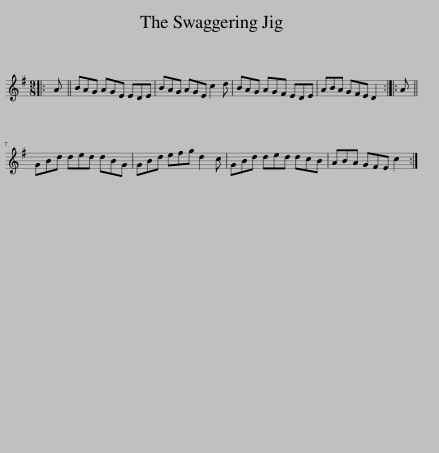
X:1
L:1/8
M:9/8
I:linebreak $
K:G
V:1 treble
V:1
|: A || BAG AGE EDE | BAG AGE c2 d | BAG AGF EDE | ABA GFE D2 :: %5
 A ||$ GBd ded dBG | GBd efg d2 c | GBd ded dcB | ABA GFE c2 :| %10
